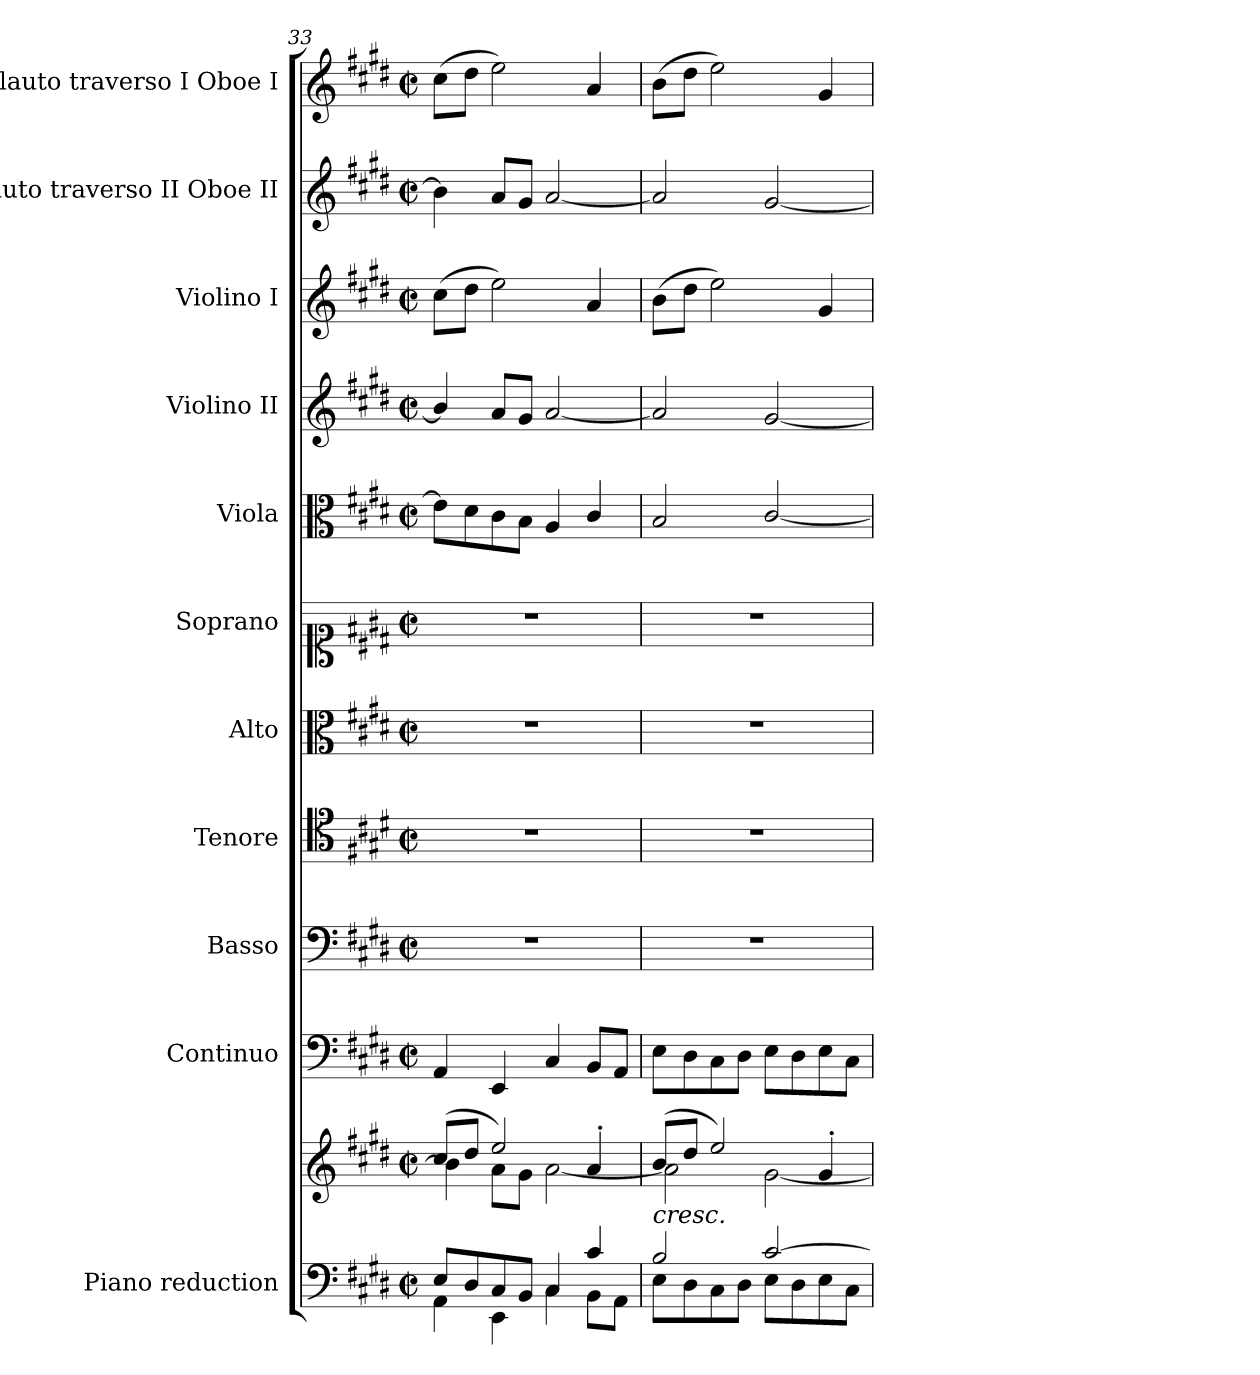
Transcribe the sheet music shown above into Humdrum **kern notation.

**kern	**kern	**kern	**kern	**kern	**kern	**kern	**kern	**kern	**kern	**kern	**kern
*part11	*part11	*part10	*part9	*part8	*part7	*part6	*part5	*part4	*part3	*part2	*part1
*staff12	*staff11	*staff10	*staff9	*staff8	*staff7	*staff6	*staff5	*staff4	*staff3	*staff2	*staff1
*I"Piano reduction	*	*I"Continuo	*I"Basso	*I"Tenore	*I"Alto	*I"Soprano	*I"Viola	*I"Violino II	*I"Violino I	*I"Flauto traverso II Oboe II	*I"Flauto traverso I Oboe I
*I'Pno	*	*	*	*	*	*	*	*	*	*I'Ob	*I'Ob
*clefF4	*clefG2	*clefF4	*clefF4	*clefC4	*clefC3	*clefC1	*clefC3	*clefG2	*clefG2	*clefG2	*clefG2
*k[f#c#g#d#]	*k[f#c#g#d#]	*k[f#c#g#d#]	*k[f#c#g#d#]	*k[f#c#g#d#]	*k[f#c#g#d#]	*k[f#c#g#d#]	*k[f#c#g#d#]	*k[f#c#g#d#]	*k[f#c#g#d#]	*k[f#c#g#d#]	*k[f#c#g#d#]
*M2/2	*M2/2	*M2/2	*M2/2	*M2/2	*M2/2	*M2/2	*M2/2	*M2/2	*M2/2	*M2/2	*M2/2
*met(c|)	*met(c|)	*met(c|)	*met(c|)	*met(c|)	*met(c|)	*met(c|)	*met(c|)	*met(c|)	*met(c|)	*met(c|)	*met(c|)
=33	=33	=33	=33	=33	=33	=33	=33	=33	=33	=33	=33
*^	*^	*	*	*	*	*	*	*	*	*	*
8E/L	4AA\	(>8cc#/L	4b\]	4AA/	1r	1r	1r	1r	8e\L]	4b/]	(>8cc#\L	4b\]	(>8cc#\L
8D#/	.	8dd#/J	.	.	.	.	.	.	8d#\	.	8dd#\J	.	8dd#\J
8C#/	4EE\	2ee/)	8a\L	4EE/	.	.	.	.	8c#\	8a/L	2ee\)	8a/L	2ee\)
8BB/J	.	.	8g#\J	.	.	.	.	.	8B\J	8g#/J	.	8g#/J	.
4C#/	4C#\	.	[2a\	4C#/	.	.	.	.	4A/	[2a/	.	[2a/	.
4c#/	8BB\L	4a'/	.	8BB/L	.	.	.	.	4c#/	.	4a/	.	4a/
.	8AA\J	.	.	8AA/J	.	.	.	.	.	.	.	.	.
=34	=34	=34	=34	=34	=34	=34	=34	=34	=34	=34	=34	=34	=34
!	!	!LO:TX:b:i:t=cresc.	!	!	!	!	!	!	!	!	!	!	!
2B/	8E\L	(>8b/L	2a\]	8E\L	1r	1r	1r	1r	2B/	2a/]	(>8b\L	2a/]	(>8b\L
.	8D#\	8dd#/J	.	8D#\	.	.	.	.	.	.	8dd#\J	.	8dd#\J
.	8C#\	2ee/)	.	8C#\	.	.	.	.	.	.	2ee\)	.	2ee\)
.	8D#\J	.	.	8D#\J	.	.	.	.	.	.	.	.	.
[2c#/	8E\L	.	[2g#\	8E\L	.	.	.	.	[2c#/	[2g#/	.	[2g#/	.
.	8D#\	.	.	8D#\	.	.	.	.	.	.	.	.	.
.	8E\	4g#'/	.	8E\	.	.	.	.	.	.	4g#/	.	4g#/
.	8C#\J	.	.	8C#\J	.	.	.	.	.	.	.	.	.
*v	*v	*	*	*	*	*	*	*	*	*	*	*	*
*	*v	*v	*	*	*	*	*	*	*	*	*	*
=	=	=	=	=	=	=	=	=	=	=	=
*-	*-	*-	*-	*-	*-	*-	*-	*-	*-	*-	*-
